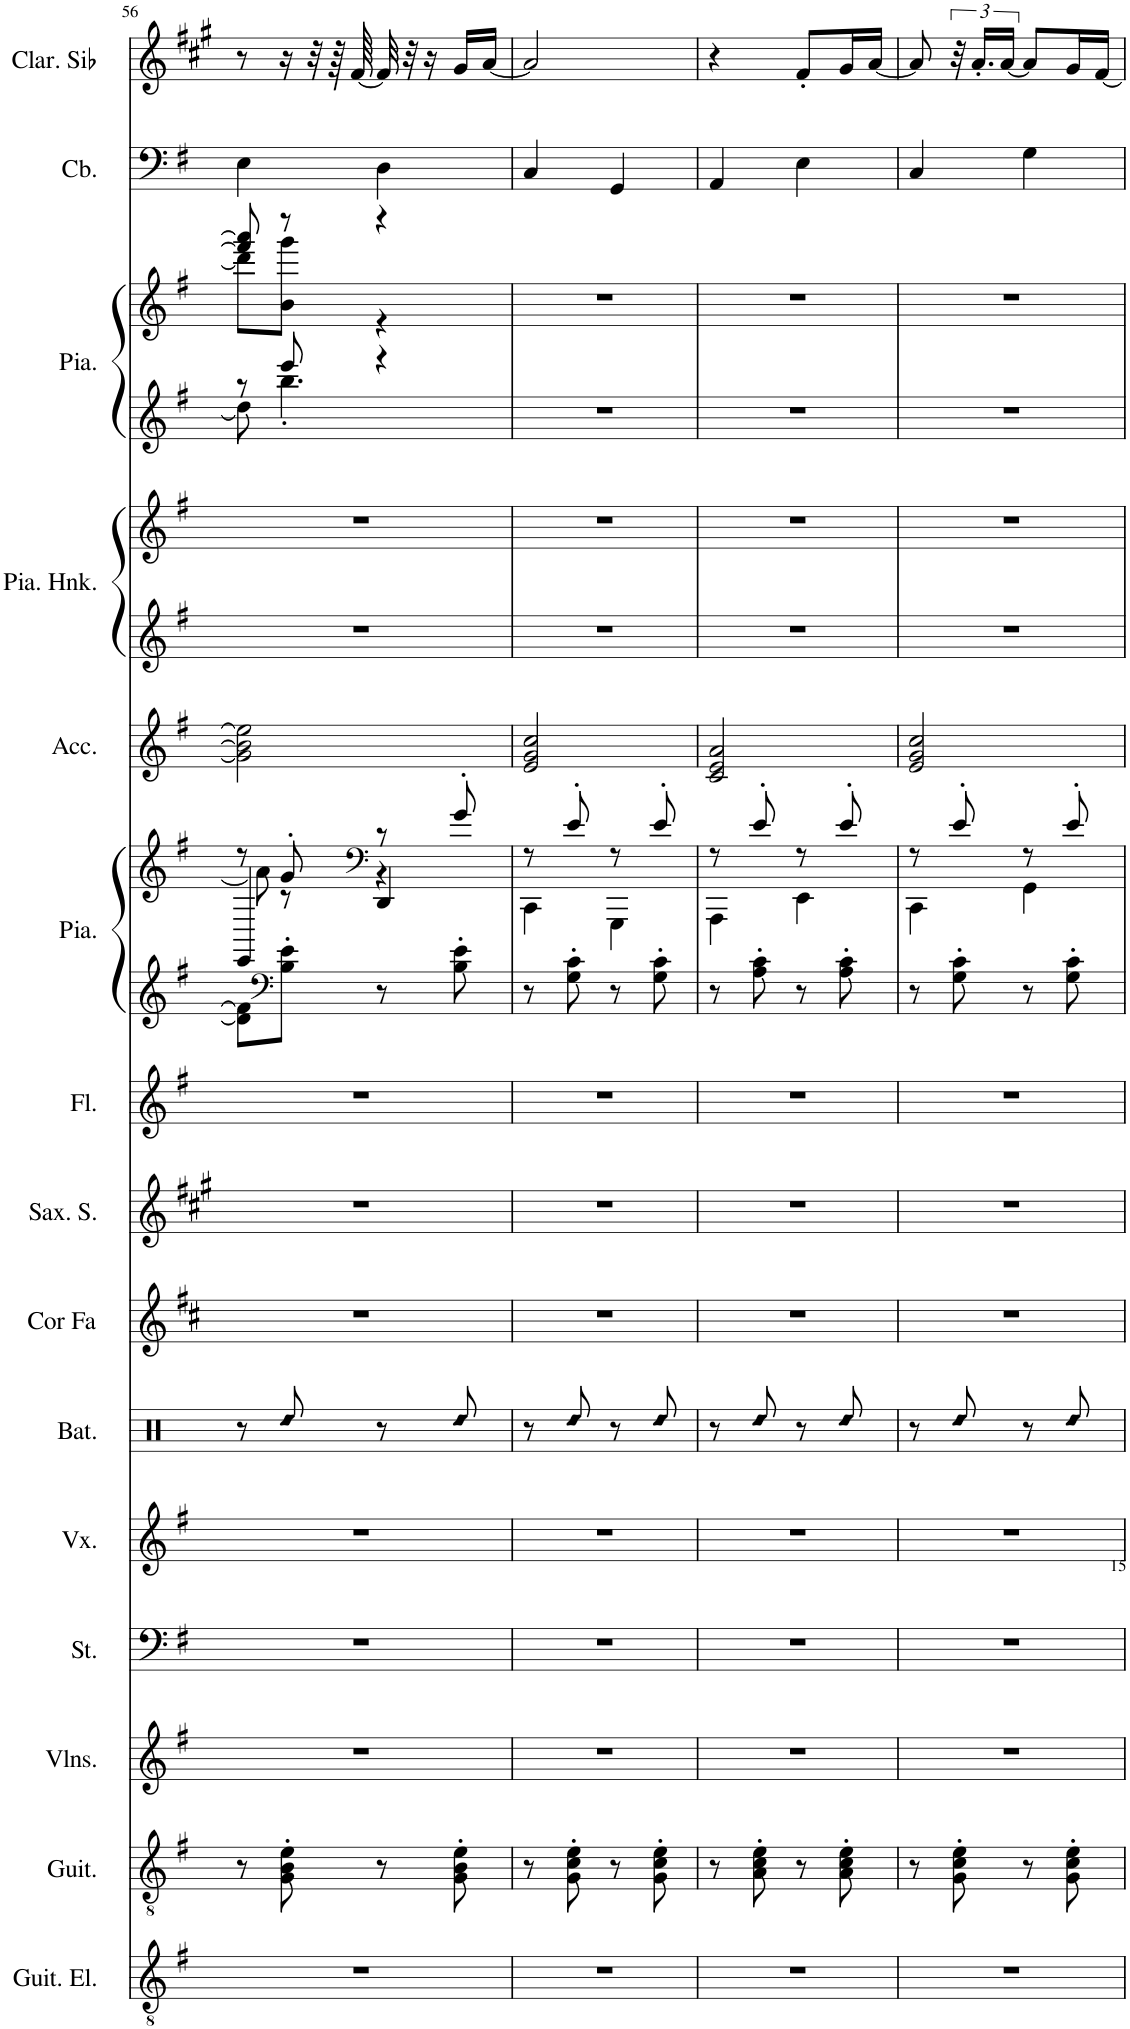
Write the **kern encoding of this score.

**kern	**kern	**kern	**kern	**kern	**kern	**kern	**kern	**kern	**kern	**kern	**kern	**kern	**kern	**kern	**kern	**kern	**kern
*part15	*part14	*part13	*part12	*part11	*part10	*part9	*part8	*part7	*part6	*part6	*part5	*part4	*part4	*part3	*part3	*part2	*part1
*staff18	*staff17	*staff16	*staff15	*staff14	*staff13	*staff12	*staff11	*staff10	*staff9	*staff8	*staff7	*staff6	*staff5	*staff4	*staff3	*staff2	*staff1
*I"Guitare électrique, Electric Guitar (clean)	*I"Guitare acoustique, Acoustic Guitar (steel)	*I"Violons, String Ensemble 1	*I"Cordes, String Ensemble 2	*I"Voix, Synth Choir	*I"Batterie, Drums	*I"Cor en Fa, French Horn	*I"Saxophone Soprano, Soprano Sax	*I"Flûte, Flute	*I"Piano, Bright Acoustic Piano	*	*I"Accordéon , Accordion	*I"Piano Honky Tonk, Honky-tonk Piano	*	*I"Piano, Electric Grand Piano	*	*I"Contrebasse, Acoustic Bass	*I"Clarinette en Sib, Clarinet Pipe
*I'Guit. El.	*I'Guit.	*I'Vlns.	*I'St.	*I'Vx.	*I'Bat.	*I'Cor Fa	*I'Sax. S.	*I'Fl.	*I'Pia.	*	*I'Acc.	*I'Pia. Hnk.	*	*I'Pia.	*	*I'Cb.	*I'Clar. Sib
!!LO:PB:g=z
*clefGv2	*clefGv2	*clefG2	*clefF4	*clefG2	*clefX	*clefG2	*clefG2	*clefG2	*clefG2	*clefG2	*clefG2	*clefG2	*clefG2	*clefG2	*clefG2	*clefF4	*clefG2
*	*	*	*	*	*	*Trd4c7	*Trd1c2	*	*	*	*	*	*	*	*	*Trd7c12	*Trd1c2
*k[f#]	*k[f#]	*k[f#]	*k[f#]	*k[f#]	*k[]	*k[f#c#]	*k[f#c#g#]	*k[f#]	*k[f#]	*k[f#]	*k[f#]	*k[f#]	*k[f#]	*k[f#]	*k[f#]	*k[f#]	*k[f#c#g#]
*M2/4	*M2/4	*M2/4	*M2/4	*M2/4	*M2/4	*M2/4	*M2/4	*M2/4	*M2/4	*M2/4	*M2/4	*M2/4	*M2/4	*M2/4	*M2/4	*M2/4	*M2/4
=56	=56	=56	=56	=56	=56	=56	=56	=56	=56	=56	=56	=56	=56	=56	=56	=56	=56
*	*	*	*	*	*	*	*	*	*	*^	*	*	*	*^	*^	*	*
*	*	*	*	*	*	*	*	*	*	*	*^	*	*	*	*	*	*	*	*	*
2r	8r	2r	2r	2r	8r	2r	2r	2r	8d\] 8f#\]L	8r	8a\]	4EE/	2g\] 2b\] 2ee\]	2r	2r	8r	8dd\]	8fff#/] 8aaa/]	8ddd\L]	4E\	8r
*	*	*	*	*	*	*	*	*	*clefF4	*	*	*	*	*	*	*	*	*	*	*	*
!	!	!	!	!	!LO:N:head=diamond	!	!	!	!	!	!	!	!	!	!	!	!	!	!	!	!
.	8G\' 8B\' 8e\'	.	.	.	8Rdd/	.	.	.	8B\' 8e\'J	8g'/	8r	.	.	.	.	8eee/	4.bb'\	8r	8b\ 8ggg\J	.	16r
.	.	.	.	.	.	.	.	.	.	.	.	.	.	.	.	.	.	.	.	.	32r
.	.	.	.	.	.	.	.	.	.	.	.	.	.	.	.	.	.	.	.	.	64r
.	.	.	.	.	.	.	.	.	.	.	.	.	.	.	.	.	.	.	.	.	[64f#/
*	*	*	*	*	*	*	*	*	*	*clefF4	*	*	*	*	*	*	*	*	*	*	*
.	8r	.	.	.	8r	.	.	.	8r	8r	4r	4DD/	.	.	.	4r	.	4r	4r	4D\	32f#/]
.	.	.	.	.	.	.	.	.	.	.	.	.	.	.	.	.	.	.	.	.	32r
.	.	.	.	.	.	.	.	.	.	.	.	.	.	.	.	.	.	.	.	.	16r
!	!	!	!	!	!LO:N:head=diamond	!	!	!	!	!	!	!	!	!	!	!	!	!	!	!	!
.	8G\' 8B\' 8e\'	.	.	.	8Rdd/	.	.	.	8B\' 8e\'	8g'/	.	.	.	.	.	.	.	.	.	.	16g#/LL
.	.	.	.	.	.	.	.	.	.	.	.	.	.	.	.	.	.	.	.	.	[16a/JJ
*	*	*	*	*	*	*	*	*	*	*	*	*	*	*	*	*v	*v	*	*	*	*
*	*	*	*	*	*	*	*	*	*	*	*v	*v	*	*	*	*	*v	*v	*	*
=57	=57	=57	=57	=57	=57	=57	=57	=57	=57	=57	=57	=57	=57	=57	=57	=57	=57	=57
2r	8r	2r	2r	2r	8r	2r	2r	2r	8r	8r	4CC\	2e/ 2g/ 2cc/	2r	2r	2r	2r	4C/	2a/]
!	!	!	!	!	!LO:N:head=diamond	!	!	!	!	!	!	!	!	!	!	!	!	!
.	8G\' 8c\' 8e\'	.	.	.	8Rdd/	.	.	.	8G\' 8c\'	8e'/	.	.	.	.	.	.	.	.
.	8r	.	.	.	8r	.	.	.	8r	8r	4GGG\	.	.	.	.	.	4GG/	.
!	!	!	!	!	!LO:N:head=diamond	!	!	!	!	!	!	!	!	!	!	!	!	!
.	8G\' 8c\' 8e\'	.	.	.	8Rdd/	.	.	.	8G\' 8c\'	8e'/	.	.	.	.	.	.	.	.
=58	=58	=58	=58	=58	=58	=58	=58	=58	=58	=58	=58	=58	=58	=58	=58	=58	=58	=58
2r	8r	2r	2r	2r	8r	2r	2r	2r	8r	8r	4AAA\	2c/ 2e/ 2a/	2r	2r	2r	2r	4AA/	4r
!	!	!	!	!	!LO:N:head=diamond	!	!	!	!	!	!	!	!	!	!	!	!	!
.	8A\' 8c\' 8e\'	.	.	.	8Rdd/	.	.	.	8A\' 8c\'	8e'/	.	.	.	.	.	.	.	.
.	8r	.	.	.	8r	.	.	.	8r	8r	4EE\	.	.	.	.	.	4E\	8f#'/L
!	!	!	!	!	!LO:N:head=diamond	!	!	!	!	!	!	!	!	!	!	!	!	!
.	8A\' 8c\' 8e\'	.	.	.	8Rdd/	.	.	.	8A\' 8c\'	8e'/	.	.	.	.	.	.	.	16g#/L
.	.	.	.	.	.	.	.	.	.	.	.	.	.	.	.	.	.	[16a/JJ
=59	=59	=59	=59	=59	=59	=59	=59	=59	=59	=59	=59	=59	=59	=59	=59	=59	=59	=59
2r	8r	2r	2r	2r	8r	2r	2r	2r	8r	8r	4CC\	2e/ 2g/ 2cc/	2r	2r	2r	2r	4C/	8a/]
!	!	!	!	!	!LO:N:head=diamond	!	!	!	!	!	!	!	!	!	!	!	!	!
.	8G\' 8c\' 8e\'	.	.	.	8Rdd/	.	.	.	8G\' 8c\'	8e'/	.	.	.	.	.	.	.	48r
.	.	.	.	.	.	.	.	.	.	.	.	.	.	.	.	.	.	24.a'/LL
.	.	.	.	.	.	.	.	.	.	.	.	.	.	.	.	.	.	[24a/JJ
.	8r	.	.	.	8r	.	.	.	8r	8r	4GG\	.	.	.	.	.	4G\	8a/L]
!	!	!	!	!	!LO:N:head=diamond	!	!	!	!	!	!	!	!	!	!	!	!	!
.	8G\' 8c\' 8e\'	.	.	.	8Rdd/	.	.	.	8G\' 8c\'	8e'/	.	.	.	.	.	.	.	16g#/L
.	.	.	.	.	.	.	.	.	.	.	.	.	.	.	.	.	.	[16f#/JJ
*	*	*	*	*	*	*	*	*	*	*v	*v	*	*	*	*	*	*	*
=	=	=	=	=	=	=	=	=	=	=	=	=	=	=	=	=	=
*-	*-	*-	*-	*-	*-	*-	*-	*-	*-	*-	*-	*-	*-	*-	*-	*-	*-
